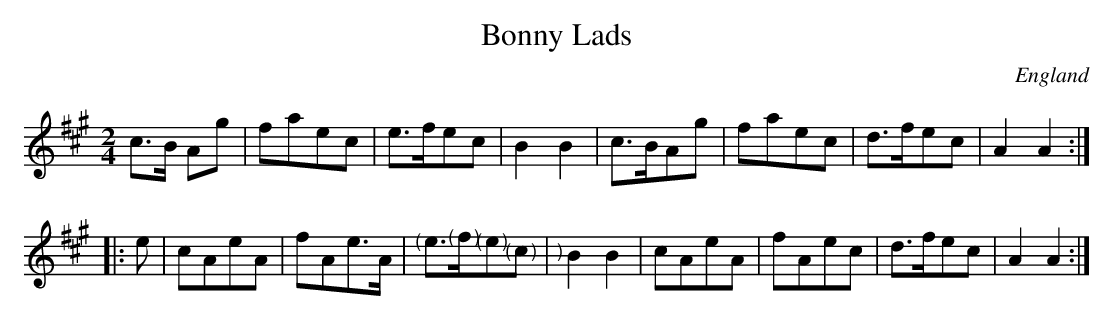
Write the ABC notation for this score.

X:1
T:Bonny Lads
L:1/8
M:2/4
O:England
K:A
c>B Ag | faec | e>fec | B2B2 |\
c>BAg  | faec | d>fec | A2A2 ::
e |\
cAeA | fAe>A | "<("e">)">"<("f">)""<("e">)""<("c">)" | B2B2 |\
cAeA | fAec  | d>fec | A2A2 :|
